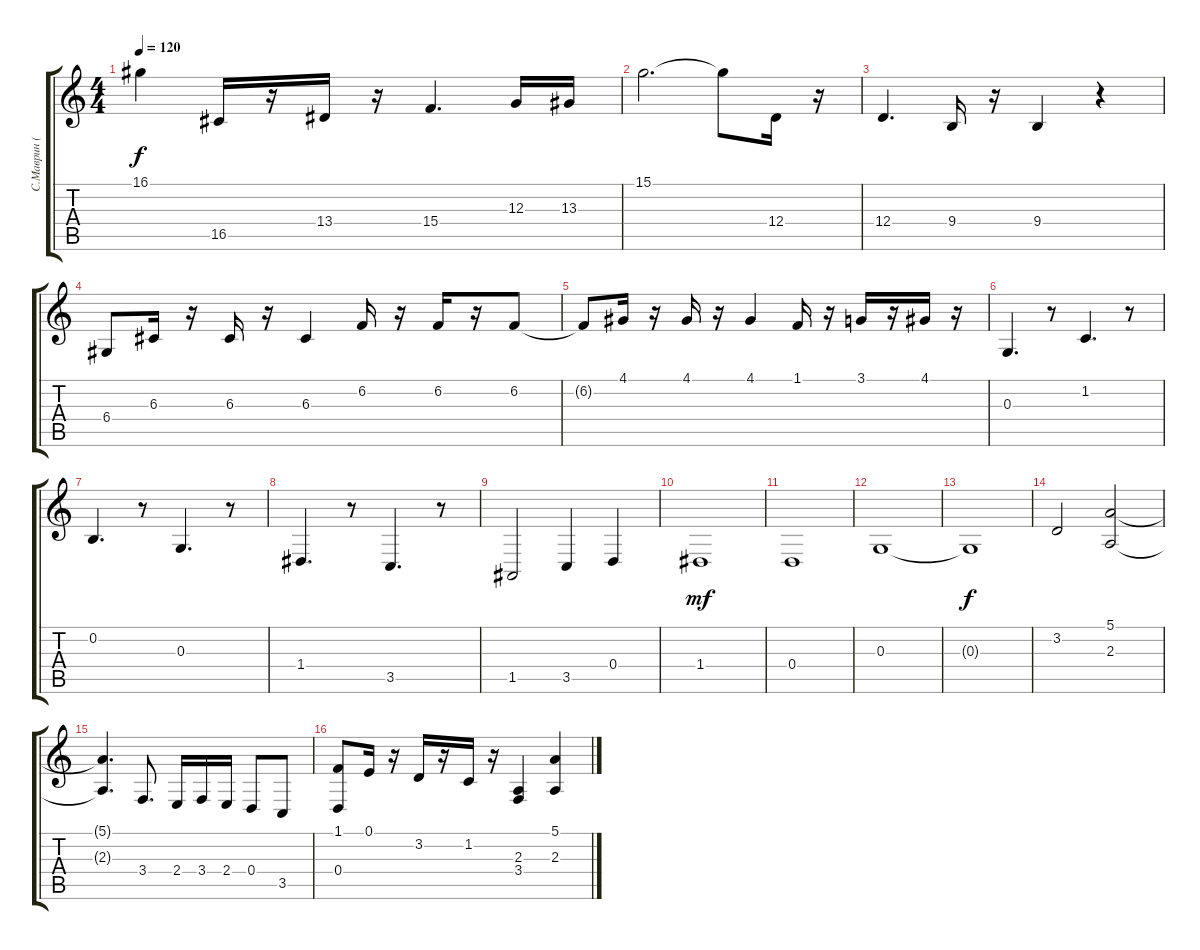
\track ("С.Маврин (синтезатор)" "С.Маврин (") {instrument trombone}
\staff {score tabs}
\tuning (E4 B3 G3 D3 A2 E2) {hide}
\ts (4 4)
\tempo 120
\clef g2
\ks c
16.1.4{dy f} 16.5.16 r.16 13.4.16 r.16 15.4.4{d} 12.3.16 13.3.16 |
15.1.2{d} 15.1{t}.8 12.4.16 r.16 |
12.4.4{d} 9.4.16 r.16 9.4.4 r.4 |
6.4.8 6.3.16 r.16 6.3.16 r.16 6.3.4 6.2.16 r.16 6.2.16 r.16 6.2.8 |
6.2{t}.8 4.1.16 r.16 4.1.16 r.16 4.1.4 1.1.16 r.16 3.1.16 r.16 4.1.16 r.16 |
0.3.4{d} r.8 1.2.4{d} r.8 |
0.2.4{d} r.8 0.3.4{d} r.8 |
1.4.4{d} r.8 3.5.4{d} r.8 |
1.5.2 3.5.4 0.4.4 |
1.4.1{dy mf} |
0.4.1 |
0.3.1 |
0.3{t}.1{dy f} |
3.2.2 (5.1 2.3).2 |
(5.1{t} 2.3{t}).4{d} 3.4.8{d} 2.4.16 3.4.16 2.4.16 0.4.8 3.5.8 |
(1.1 0.4).8 0.1.16 r.16 3.2.16 r.16 1.2.16 r.16 (2.3 3.4).4 (5.1 2.3).4
